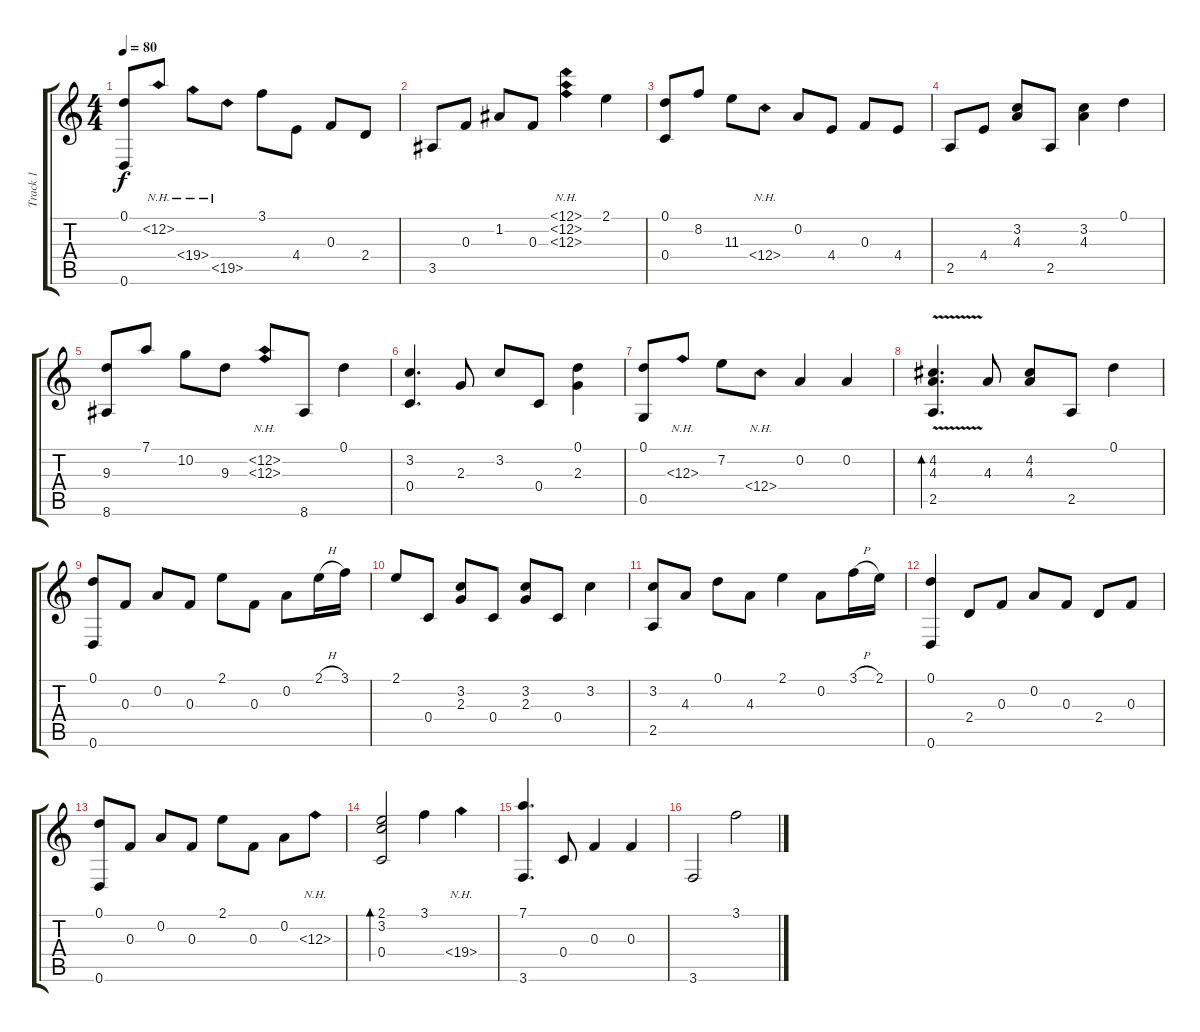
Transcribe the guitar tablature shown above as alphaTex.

\track ("Track 1" "Track 1") {instrument acousticguitarsteel}
\staff {score tabs}
\tuning (D4 A3 F3 C3 G2 D2) {hide}
\ts (4 4)
\tempo 80
\clef g2
\ks c
(0.1 0.6).8{dy f} 12.2{nh}.8 19.4{nh}.8 19.5{nh}.8 3.1.8 4.4.8 0.3.8 2.4.8 |
3.5.8 0.3.8 1.2.8 0.3.8 (12.1{nh} 13.2{nh} 12.3{nh}).4 2.1.4 |
(0.1 0.4).8 8.2.8 11.3.8 12.4{nh}.8 0.2.8 4.4.8 0.3.8 4.4.8 |
2.5.8 4.4.8 (3.2 4.3).8 2.5.8 (3.2 4.3).4 0.1.4 |
(9.3 8.6).8 7.1.8 10.2.8 9.3.8 (12.2{nh} 12.3{nh}).8 8.6.8 0.1.4 |
(3.2 0.4).4{d} 2.3.8 3.2.8 0.4.8 (0.1 2.3).4 |
(0.1 0.5).8 12.3{nh}.8 7.2.8 12.4{nh}.8 0.2.4 0.2.4 |
(4.2 4.3{v} 2.5).4{d bd 60} 4.3.8 (4.2 4.3).8 2.5.8 0.1.4 |
(0.1 0.6).8 0.3.8 0.2.8 0.3.8 2.1.8 0.3.8 0.2.8 2.1{h}.16 3.1.16 |
2.1.8 0.4.8 (3.2 2.3).8 0.4.8 (3.2 2.3).8 0.4.8 3.2.4 |
(3.2 2.5).8 4.3.8 0.1.8 4.3.8 2.1.4 0.2.8 3.1{h}.16 2.1.16 |
(0.1 0.6).4 2.4.8 0.3.8 0.2.8 0.3.8 2.4.8 0.3.8 |
(0.1 0.6).8 0.3.8 0.2.8 0.3.8 2.1.8 0.3.8 0.2.8 12.3{nh}.8 |
(2.1 3.2 0.4).2{bd 60} 3.1.4 19.4{nh}.4 |
(7.1 3.6).4{d} 0.4.8 0.3.4 0.3.4 |
3.6.2 3.1.2
